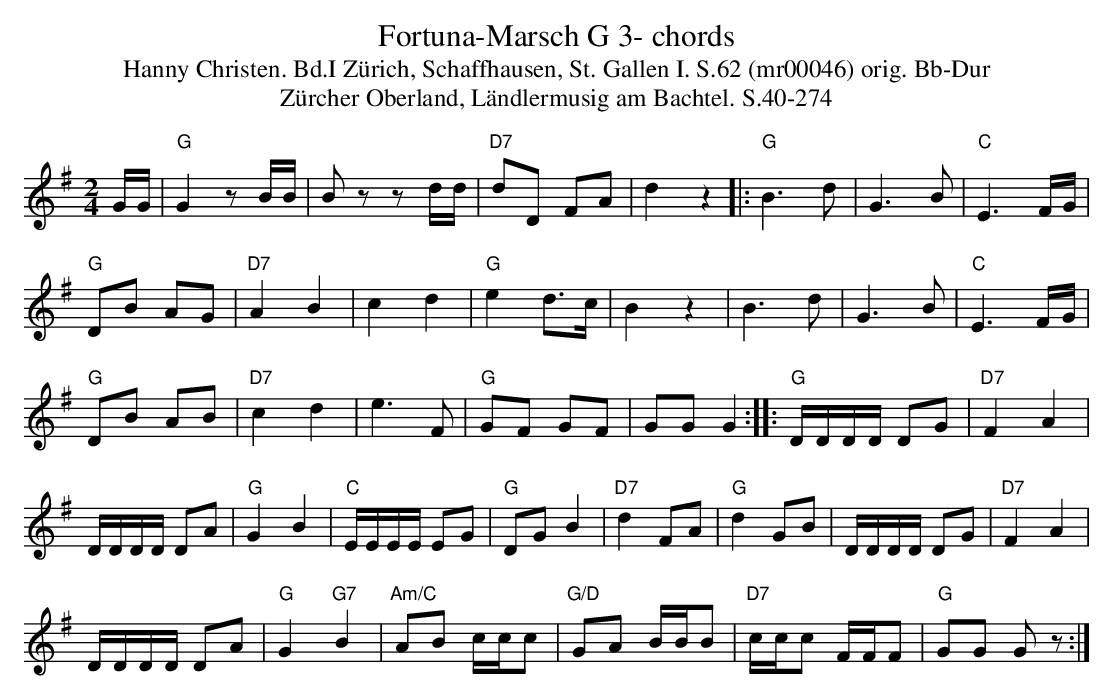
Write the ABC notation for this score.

X:1
T:Fortuna-Marsch G 3- chords
T:Hanny Christen. Bd.I Zürich, Schaffhausen, St. Gallen I. S.62 (mr00046) orig. Bb-Dur
T:Z\"urcher Oberland, L\"andlermusig am Bachtel. S.40-274
M:2/4
L:1/8
K:Gmaj%%MIDI gchordon
G/2G/2 | "G"G2zB/2B/2 | B zzd/2d/2 | "D7"dD FA | d2z2 |: "G"B3d | G3B | "C"E3 F/2G/2 |
"G"DB AG | "D7"A2B2 | c2d2 | "G"e2 d>c | B2z2 | B3d | G3B | "C"E3 F/2G/2 |
"G"DB AB | "D7"c2d2 | e3F | "G"GF GF | GG G2 :: "G"D/2D/2D/2D/2 DG | "D7"F2A2 |
D/2D/2D/2D/2 DA | "G"G2B2 | "C"E/2E/2E/2E/2 EG | "G"DG B2 | "D7"d2 FA | "G"d2 GB | D/2D/2D/2D/2 DG | "D7"F2A2 |
D/2D/2D/2D/2 DA | "G"G2"G7"B2 | "Am/C"AB c/2c/2c | "G/D"GA B/2B/2B | "D7"c/2c/2c F/2F/2F | "G"GG Gz :|
